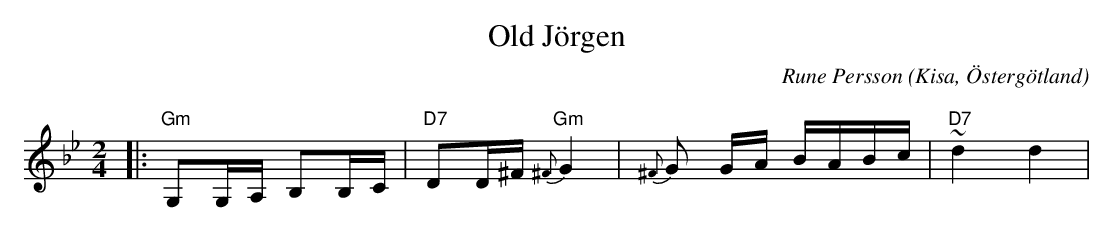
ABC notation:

X:1
T:Old Jörgen
C:Rune Persson
O:Kisa, Östergötland
Q:60
M:2/4
L:1/8
K:Gm
|:"Gm"G,G,/A,/ B,B,/C/|"D7"DD/^F/ "Gm"{^F}G2|{^F}G G/A/ B/A/B/c/|"D7"~d2 d2|
